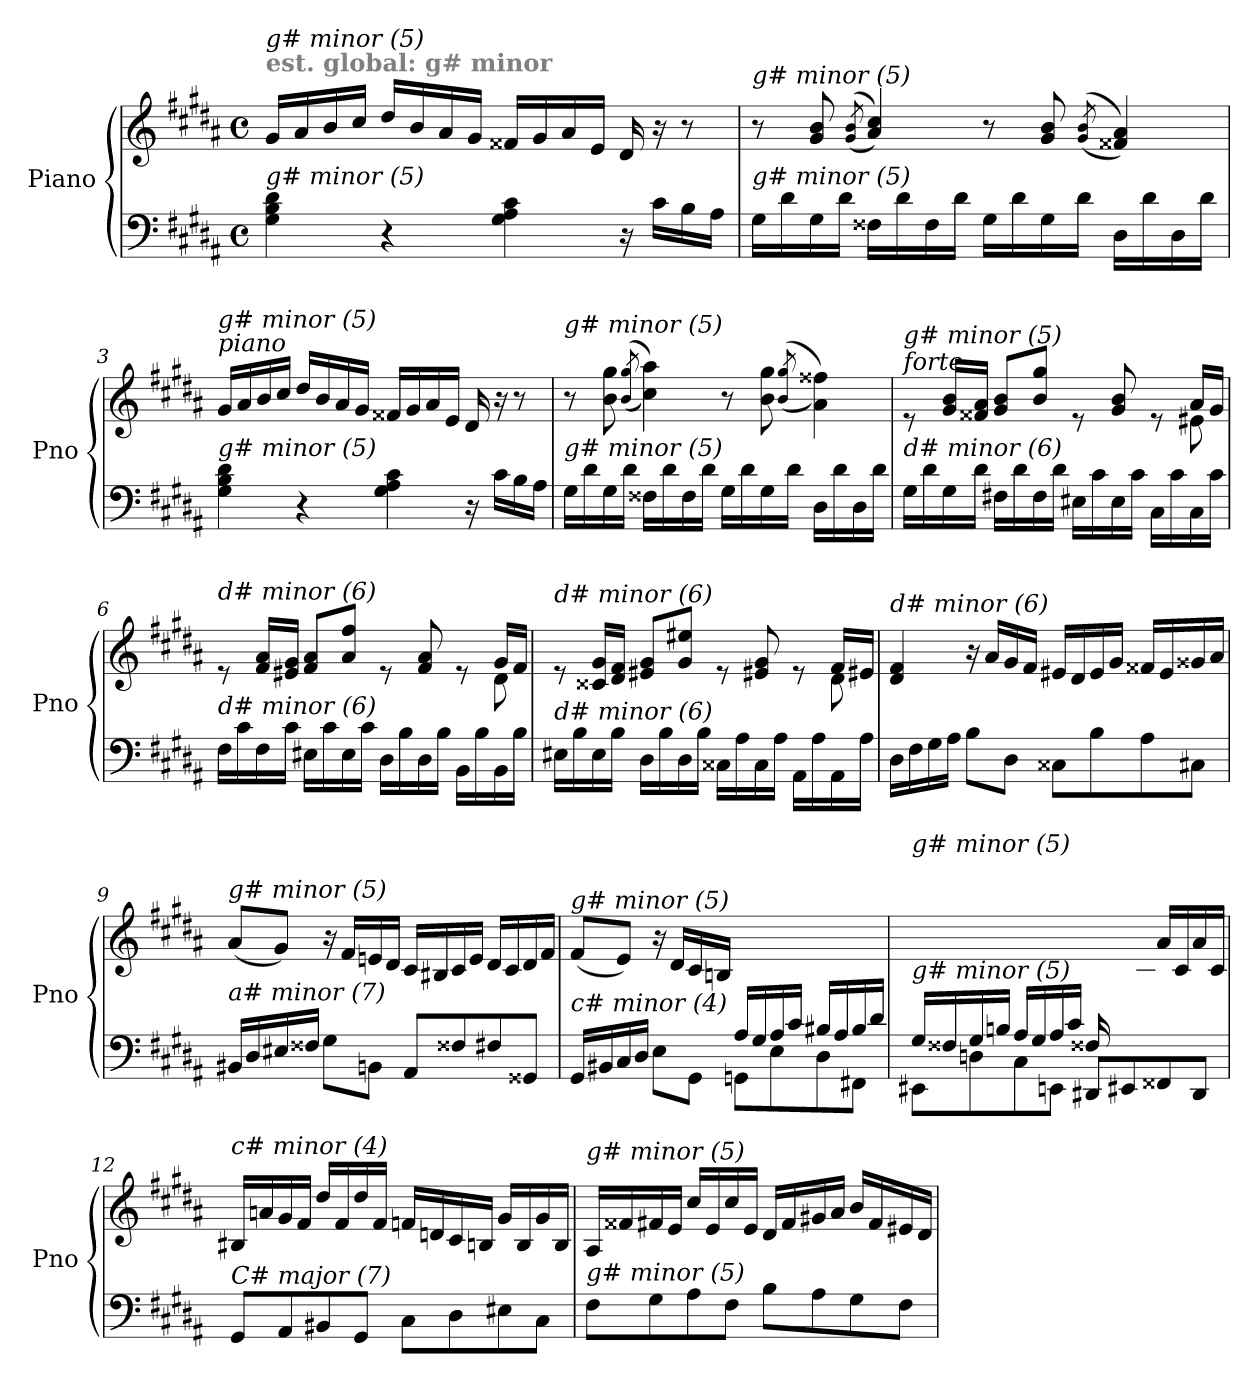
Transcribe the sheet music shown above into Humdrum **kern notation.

**kern	**kern
*part1	*part1
*staff2	*staff1
*I"Piano	*
*I'Pno	*
*clefF4	*clefG2
*k[f#c#g#d#a#]	*k[f#c#g#d#a#]
*M4/4	*M4/4
*met(c)	*met(c)
=1	=1
!	!LO:TX:a:B:color=#808080:t=est. global&colon; g# minor
!	!LO:TX:i:t=g# minor (5)
!LO:TX:i:t=g# minor (5)	!
4G#\ 4B\ 4d#\	16g#/LL
.	16a#/
.	16b/
.	16cc#/JJ
4r	16dd#/LL
.	16b/
.	16a#/
.	16g#/JJ
4G#\ 4A#\ 4c#\	16f##X/LL
.	16g#/
.	16a#/
.	16e/JJ
16r	16d#/
16c#\LL	16r
16B\	8r
16A#\JJ	.
=2	=2
!	!LO:TX:i:t=g# minor (5)
!LO:TX:i:t=g# minor (5)	!
16G#\LL	8r
16d#\	.
16G#\	8g#/ 8b/
16d#\JJ	.
.	(>(8qg#/ 8qb/
16F##X\LL	4a#/ 4cc#/))
16d#\	.
16F##\	.
16d#\JJ	.
16G#\LL	8r
16d#\	.
16G#\	8g#/ 8b/
16d#\JJ	.
.	((>8qg#/ 8qb/
16D#\LL	4f##X/ 4a#/))
16d#\	.
16D#\	.
16d#\JJ	.
=3	=3
!	!LO:TX:a:i:t=piano
!	!LO:TX:i:t=g# minor (5)
!LO:TX:i:t=g# minor (5)	!
4G#\ 4B\ 4d#\	16g#/LL
.	16a#/
.	16b/
.	16cc#/JJ
4r	16dd#/LL
.	16b/
.	16a#/
.	16g#/JJ
4G#\ 4A#\ 4c#\	16f##X/LL
.	16g#/
.	16a#/
.	16e/JJ
16r	16d#/
16c#\LL	16r
16B\	8r
16A#\JJ	.
!!LO:LB:g=z
=4	=4
!	!LO:TX:i:t=g# minor (5)
!LO:TX:i:t=g# minor (5)	!
16G#\LL	8r
16d#\	.
16G#\	8b\ 8gg#\
16d#\JJ	.
.	((>8qb/ 8qgg#/
16F##X\LL	4cc#\ 4aa#\))
16d#\	.
16F##\	.
16d#\JJ	.
16G#\LL	8r
16d#\	.
16G#\	8b\ 8gg#\
16d#\JJ	.
.	((>8qb/ 8qgg#/
16D#\LL	4a#\ 4ff##X\))
16d#\	.
16D#\	.
16d#\JJ	.
=5	=5
*^	*^
!	!	!LO:TX:a:i:t=forte	!
!	!	!LO:TX:i:t=g# minor (5)	!
!LO:TX:i:t=d# minor (6)	!	!	!
2..ryy	16G#\LL	8re	2..ryy
.	16d#\	.	.
.	16G#\	16g#/ 16b/LL	.
.	16d#\JJ	16f##X/ 16a#/JJ	.
.	16F#X\LL	8g#/ 8b/L	.
.	16d#\	.	.
.	16F#\	8b/ 8gg#/J	.
.	16d#\JJ	.	.
.	16E#X\LL	8re	.
.	16c#\	.	.
.	16E#\	8g#/ 8b/	.
.	16c#\JJ	.	.
.	16C#\LL	8re	.
.	16c#\	.	.
8ryy	16C#\	16a#/LL	8e#X\
.	16c#\JJ	16g#/JJ	.
=6	=6	=6	=6
!	!	!LO:TX:i:t=d# minor (6)	!
!LO:TX:i:t=d# minor (6)	!	!	!
2..ryy	16F#\LL	8re	2..ryy
.	16c#\	.	.
.	16F#\	16f#/ 16a#/LL	.
.	16c#\JJ	16e#X/ 16g#/JJ	.
.	16E#X\LL	8f#/ 8a#/L	.
.	16c#\	.	.
.	16E#\	8a#/ 8ff#/J	.
.	16c#\JJ	.	.
.	16D#\LL	8re	.
.	16B\	.	.
.	16D#\	8f#/ 8a#/	.
.	16B\JJ	.	.
.	16BB\LL	8re	.
.	16B\	.	.
8ryy	16BB\	16g#/LL	8d#\
.	16B\JJ	16f#/JJ	.
!!LO:LB:g=z	!!
=7	=7	=7	=7
!	!	!LO:TX:i:t=d# minor (6)	!
!LO:TX:i:t=d# minor (6)	!	!	!
2..ryy	16E#X\LL	8re	2..ryy
.	16B\	.	.
.	16E#\	16c##X/ 16g#/LL	.
.	16B\JJ	16d#/ 16f#/JJ	.
.	16D#\LL	8e#X/ 8g#/L	.
.	16B\	.	.
.	16D#\	8g#/ 8ee#X/J	.
.	16B\JJ	.	.
.	16C##X\LL	8re	.
.	16A#\	.	.
.	16C##\	8e#X/ 8g#/	.
.	16A#\JJ	.	.
.	16AA#\LL	8re	.
.	16A#\	.	.
8ryy	16AA#\	16f#/LL	8d#\
.	16A#\JJ	16e#X/JJ	.
*	*	*v	*v
=8	=8	=8
!	!	!LO:TX:i:t=d# minor (6)
!LO:TX:i:t=d# minor (6)	!	!
*v	*v	*
16D#\LL	4d#/ 4f#/
16F#\	.
16G#\	.
16A#\JJ	.
8B\L	16r
.	16a#/LL
8D#\J	16g#/
.	16f#/JJ
8C##X\L	16e#X/LL
.	16d#/
8B\	16e#/
.	16g#/JJ
8A#\	16f##Xi/LL
.	16e#/
8C#X\J	16g##j/
.	16a#/JJ
=9	=9
!	!LO:TX:i:t=g# minor (5)
!LO:TX:i:t=a# minor (7)	!
16BB#X/LL	(8a#/L
16D#/	.
16E#X/	8g#/J)
16F##X/JJ	.
8G#\L	16r
.	16f#/LL
8BBn\J	16en/
.	16d#/JJ
8AA#/L	16c#/LL
.	16B#Xi/
8F##X/	16c#/
.	16e/JJ
8F#X/	16d#/LL
.	16c#/
8GG##Xj/J	16d#/
.	16f#/JJ
!!LO:LB:g=z
=10	=10
*^	*
!	!	!LO:TX:i:t=g# minor (5)
!LO:TX:i:t=c# minor (4)	!	!
2ryy	16GG#/LL	(8f#/L
.	16BB#X/	.
.	16C#/	8e/J)
.	16D#/JJ	.
.	8E\L	16r
.	.	16d#/LL
.	8GG#\J	16c#/
.	.	16Bn/JJ
16A#/LL	8GGnj\L	2ryy
16G#/	.	.
16A#/	8E\	.
16c#/JJ	.	.
16B#X/LL	8D#\	.
16A#/	.	.
16B#/	8FF#X\J	.
16d#/JJ	.	.
=11	=11	=11
!	!	!LO:TX:i:t=g# minor (5)
!LO:TX:i:t=g# minor (5)	!	!
16G#/LL	8EE#X\L	2ryy
16F##X/	.	.
16G#/	8Dn\	.
16Bn/JJ	.	.
16A#/LL	8C#\	.
16G#/	.	.
16A#/	8EEn\J	.
16c#/JJ	.	.
16F##X/LL	8DD#X/L	16ryy
4..ryy	.	16e/
.	8EE#X/	16d#/
.	.	16c#/JJ
.	8FF##X/	16a#/LL
.	.	16c#/
.	8DD#/J	16a#/
.	.	16c#/JJ
*v	*v	*
=12	=12
!	!LO:TX:i:t=c# minor (4)
!LO:TX:i:t=C# major (7)	!
8GG#/L	16B#X/LL
.	16an/
8AA#/	16g#/
.	16f#/JJ
8BB#X/	16dd#/LL
.	16f#/
8GG#/J	16dd#/
.	16f#/JJ
8C#\L	16fnj/LL
.	16dn/
8D#\	16c#/
.	16Bn/JJ
8E#X\	16g#/LL
.	16B/
8C#\J	16g#/
.	16B/JJ
!!LO:LB:g=z
=13	=13
!	!LO:TX:i:t=g# minor (5)
!LO:TX:i:t=g# minor (5)	!
8F#\L	16A#/LL
.	16f##Xj/
8G#\	16f#/
.	16e/JJ
8A#\	16cc#/LL
.	16e/
8F#\J	16cc#/
.	16e/JJ
8B\L	16d#/LL
.	16f#/
8A#\	16g#X/
.	16a#/JJ
8G#\	16b/LL
.	16f#/
8F#\J	16e#X/
.	16d#/JJ
=	=
*-	*-
